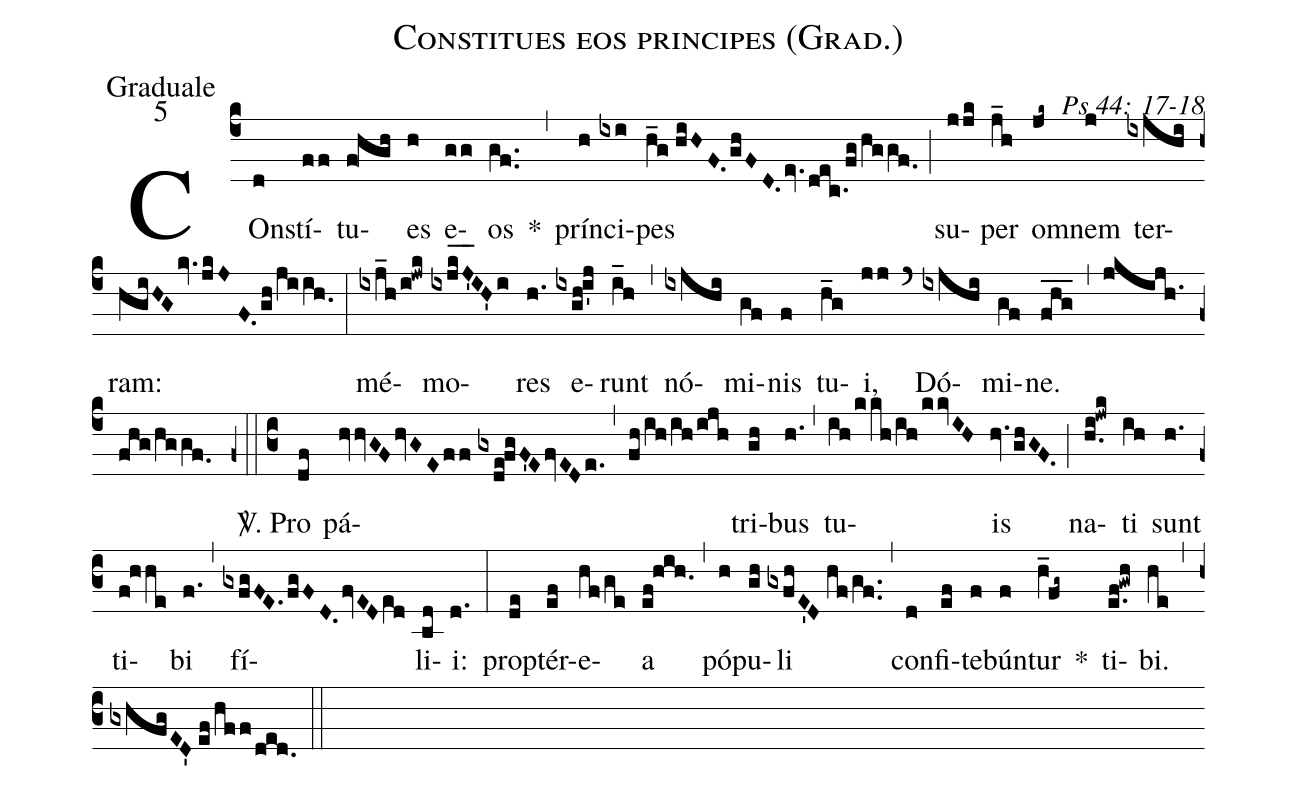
name: Constitues eos principes (Grad.);
office-part: Graduale;
mode: 5;
commentary: Ps 44: 17-18;
%%
(c4) COn(d)stí(ff)tu(f!hgh)es(h) e(gg)os(gf..) *(,) prín(h)ci(ixi)pes(h_g//hiHF.ghFD.ev.dec./[-0.5]fg/!hggf.0) (;) su(jjk)per(j_h) om(jk~)nem(j) ter(ixjhi)ram:(hgiHGkv.jkJ//F.0gh/jiih.0) (:)
mé(ixj_h/i!jwk)mo(ixjk_[hl:1]J'_[hl:1]IH'i)res(h.) e(ixgh!i'j)runt(i_h) (,) nó(ixjhi)mi(gf)nis(f) tu(h_g)i,(jj) (`) Dó(ixjhi)mi(gf)ne.(fhg___) (,) (jkijh.fhg/hggf.0) (z0::c3)
<sp>V/</sp>. Pro(df) pá(hvvGFhvGEff//gxde!fgF'EfvEDe.)(,)(fh/ih/ih/ijh)tri(gh)bus(h.) (,) tu(ih/kkh/ih/kkvIH)is(hv.ghGF.) (;) na(h.i!jwk)ti(ih) sunt(h.) ti(f!hhe)bi(f.) (,) fí(gxfgFE.fgFD.fvEDe[ll:1]d)li(bd)i:(d.) (:)
prop(de)tér(ef)e(hf/ge)a(ef!hih.) (,) pó(h)pu(gh)li(gxfhE'D//hf/gf..) (,) con(d)fi(ef)te(f)bún(f)tur(hV_!fg~) *() ti(e.f!gwh)bi.(he) (,) (gxhfgED'//ef/hff/ded.) (::)
